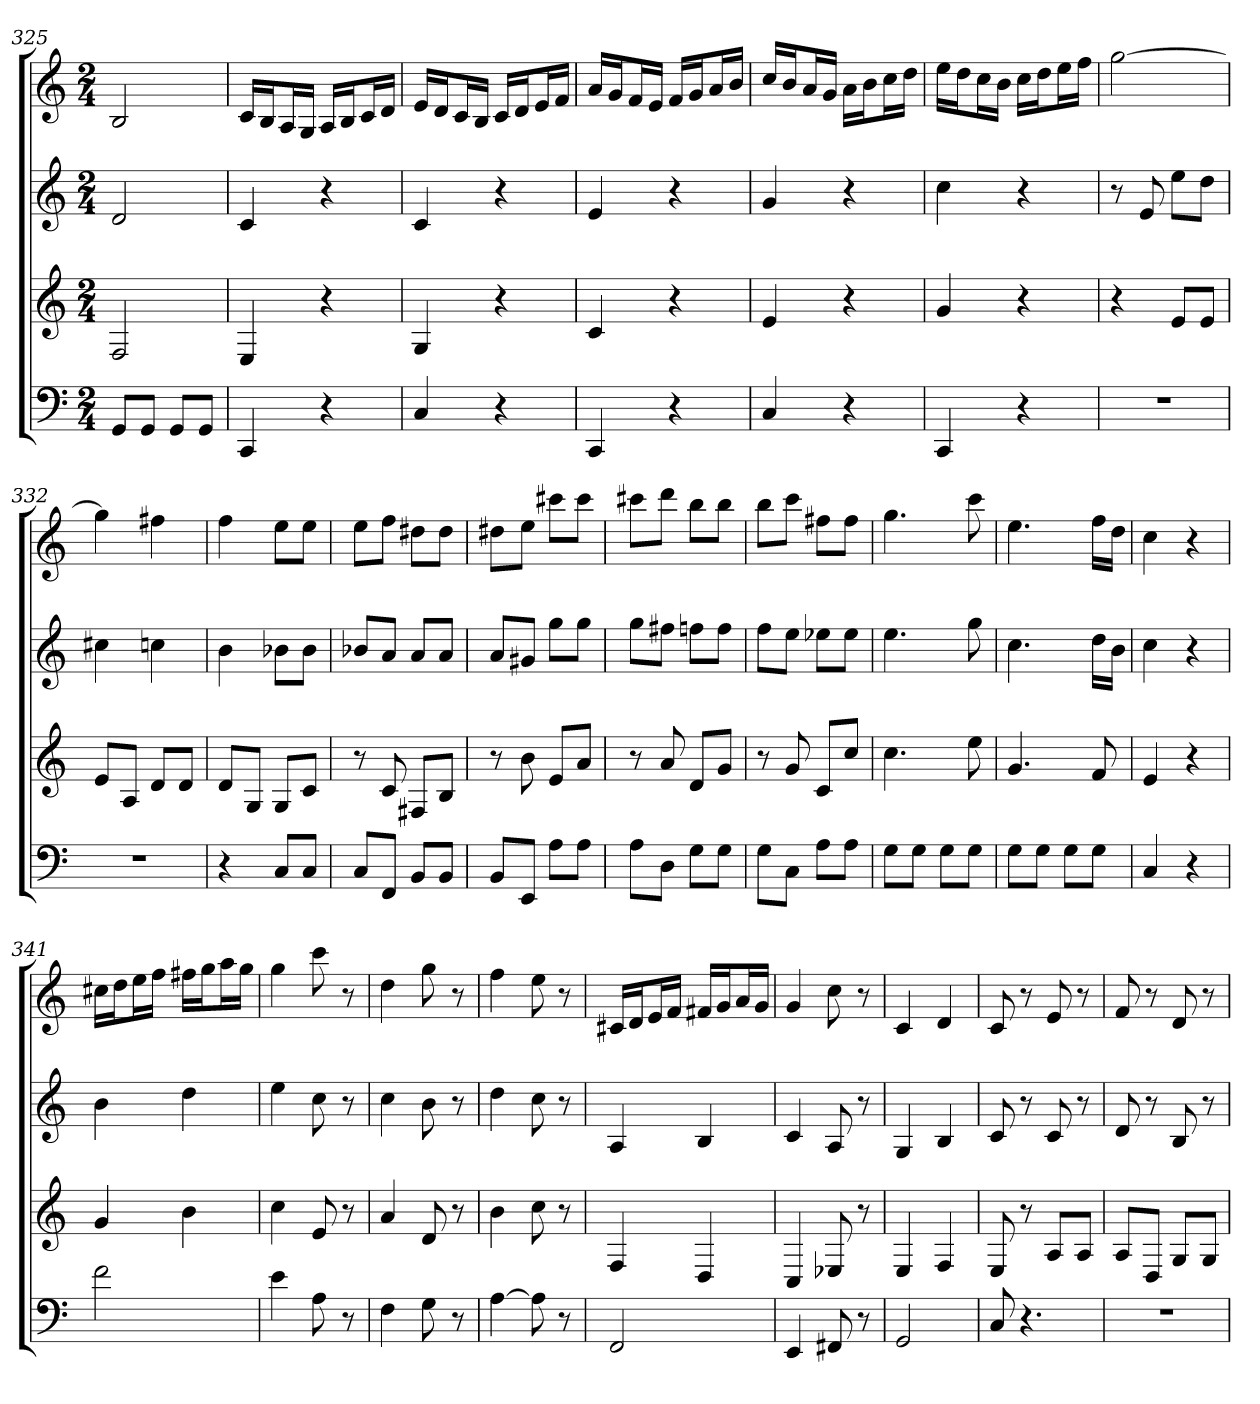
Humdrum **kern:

**kern	**kern	**kern	**kern
*part4	*part3	*part2	*part1
*staff4	*staff3	*staff2	*staff1
*k[]	*k[]	*k[]	*k[]
*C:	*C:	*C:	*C:
*M2/4	*M2/4	*M2/4	*M2/4
=325	=325	=325	=325
8GGL	2F	2d	2B
8GGJ	.	.	.
8GGL	.	.	.
8GGJ	.	.	.
=326	=326	=326	=326
4CC	4E	4c	16cLL
.	.	.	16BJ
.	.	.	16AL
.	.	.	16GJJ
4r	4r	4r	16ALL
.	.	.	16BJ
.	.	.	16cL
.	.	.	16dJJ
=327	=327	=327	=327
4C	4G	4c	16eLL
.	.	.	16dJ
.	.	.	16cL
.	.	.	16BJJ
4r	4r	4r	16cLL
.	.	.	16dJ
.	.	.	16eL
.	.	.	16fJJ
=328	=328	=328	=328
4CC	4c	4e	16aLL
.	.	.	16gJ
.	.	.	16fL
.	.	.	16eJJ
4r	4r	4r	16fLL
.	.	.	16gJ
.	.	.	16aL
.	.	.	16bJJ
=329	=329	=329	=329
4C	4e	4g	16ccLL
.	.	.	16bJ
.	.	.	16aL
.	.	.	16gJJ
4r	4r	4r	16aLL
.	.	.	16bJ
.	.	.	16ccL
.	.	.	16ddJJ
=330	=330	=330	=330
4CC	4g	4cc	16eeLL
.	.	.	16ddJ
.	.	.	16ccL
.	.	.	16bJJ
4r	4r	4r	16ccLL
.	.	.	16ddJ
.	.	.	16eeL
.	.	.	16ffJJ
=331	=331	=331	=331
2r	4r	8r	[2gg
.	.	8e	.
.	8eL	8eeL	.
.	8eJ	8ddJ	.
=332	=332	=332	=332
2r	8eL	4cc#X	4gg]
.	8AJ	.	.
.	8dL	4ccn	4ff#X
.	8dJ	.	.
=333	=333	=333	=333
4r	8dL	4b	4ff
.	8GJ	.	.
8CL	8GL	8b-XL	8eeL
8CJ	8cJ	8b-J	8eeJ
=334	=334	=334	=334
8CL	8r	8b-XL	8eeL
8FFJ	8c	8aJ	8ffJ
8BBL	8F#XL	8aL	8dd#XL
8BBJ	8BJ	8aJ	8dd#J
=335	=335	=335	=335
8BBL	8r	8aL	8dd#XL
8EEJ	8b	8g#XJ	8eeJ
8AL	8eL	8ggL	8ccc#XL
8AJ	8aJ	8ggJ	8ccc#J
=336	=336	=336	=336
8AL	8r	8ggL	8ccc#XL
8DJ	8a	8ff#XJ	8dddJ
8GL	8dL	8ffnL	8bbL
8GJ	8gJ	8ffJ	8bbJ
=337	=337	=337	=337
8GL	8r	8ffL	8bbL
8CJ	8g	8eeJ	8cccJ
8AL	8cL	8ee-XL	8ff#XL
8AJ	8ccJ	8ee-J	8ff#J
=338	=338	=338	=338
8GL	4.cc	4.ee	4.gg
8GJ	.	.	.
8GL	.	.	.
8GJ	8ee	8gg	8ccc
=339	=339	=339	=339
8GL	4.g	4.cc	4.ee
8GJ	.	.	.
8GL	.	.	.
8GJ	8f	16ddLL	16ffLL
.	.	16bJJ	16ddJJ
=340	=340	=340	=340
4C	4e	4cc	4cc
4r	4r	4r	4r
=341	=341	=341	=341
2f	4g	4b	16cc#XLL
.	.	.	16ddJ
.	.	.	16eeL
.	.	.	16ffJJ
.	4b	4dd	16ff#XLL
.	.	.	16ggJ
.	.	.	16aaL
.	.	.	16ggJJ
=342	=342	=342	=342
4e	4cc	4ee	4gg
8A	8e	8cc	8ccc
8r	8r	8r	8r
=343	=343	=343	=343
4F	4a	4cc	4dd
8G	8d	8b	8gg
8r	8r	8r	8r
=344	=344	=344	=344
[4A	4b	4dd	4ff
8A]	8cc	8cc	8ee
8r	8r	8r	8r
=345	=345	=345	=345
2FF	4F	4A	16c#XLL
.	.	.	16dJ
.	.	.	16eL
.	.	.	16fJJ
.	4D	4B	16f#XLL
.	.	.	16gJ
.	.	.	16aL
.	.	.	16gJJ
=346	=346	=346	=346
4EE	4C	4c	4g
8FF#X	8E-X	8A	8cc
8r	8r	8r	8r
=347	=347	=347	=347
2GG	4E	4G	4c
.	4F	4B	4d
=348	=348	=348	=348
8C	8E	8c	8c
4.r	8r	8r	8r
.	8AL	8c	8e
.	8AJ	8r	8r
=349	=349	=349	=349
2r	8AL	8d	8f
.	8DJ	8r	8r
.	8GL	8B	8d
.	8GJ	8r	8r
=	=	=	=
*-	*-	*-	*-
